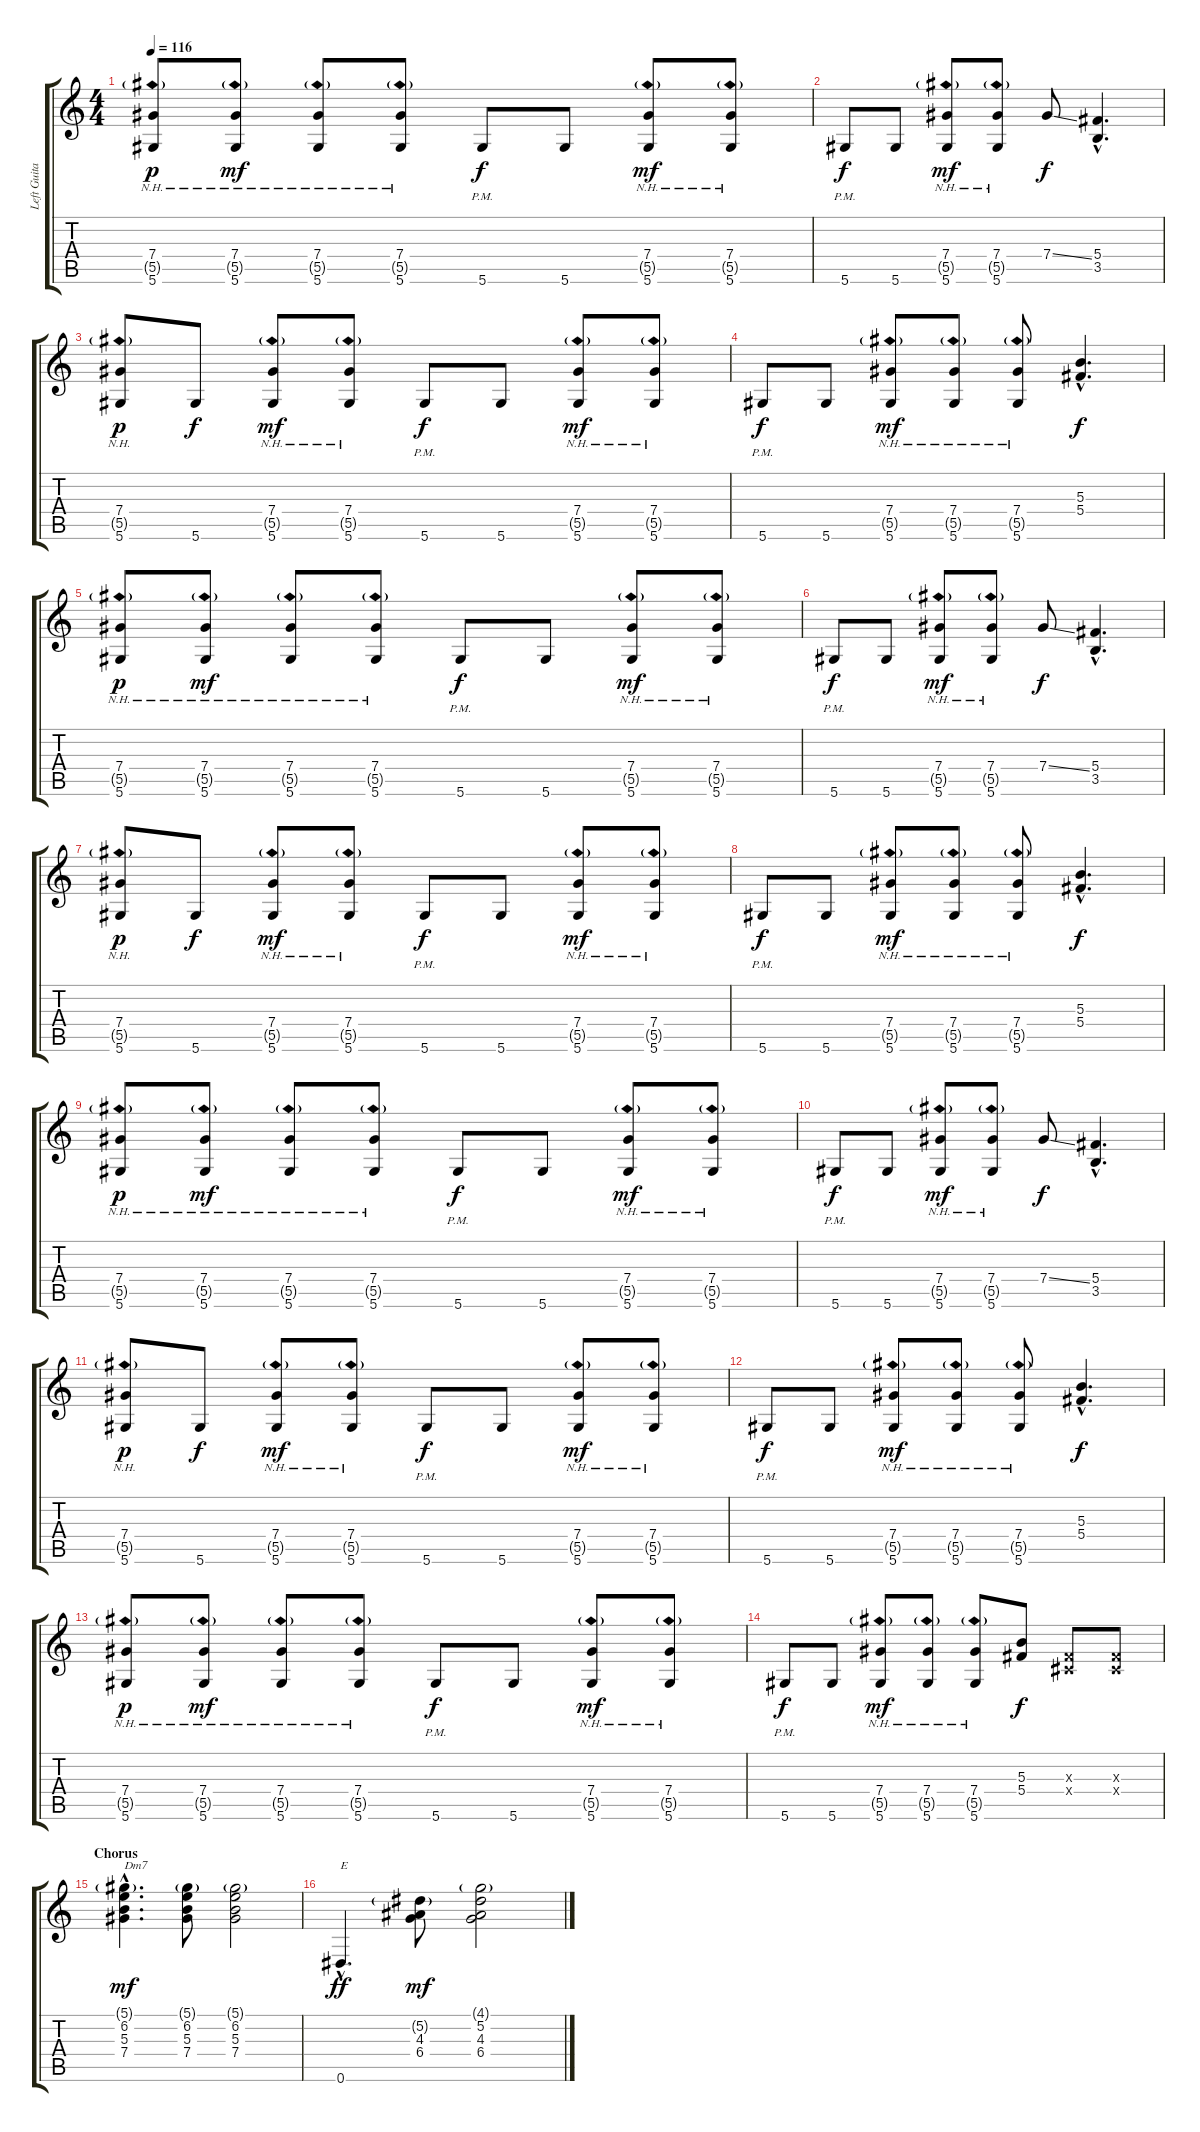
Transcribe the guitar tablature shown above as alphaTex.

\track ("Left Guitar" "Left Guita") {instrument overdrivenguitar}
\staff {score tabs}
\tuning (Eb4 Bb3 Gb3 Db3 Ab2 Eb2) {hide}
\ts (4 4)
\tempo 116
\clef g2
\ks c
(7.4 5.5{nh g} 5.6).8{dy p} (7.4 5.5{nh g} 5.6).8{dy mf} (7.4 5.5{nh g} 5.6).8 (7.4 5.5{nh g} 5.6).8 5.6{pm}.8{dy f} 5.6.8 (7.4 5.5{nh g} 5.6).8{dy mf} (7.4 5.5{nh g} 5.6).8 |
5.6{pm}.8{dy f} 5.6.8 (7.4 5.5{nh g} 5.6).8{dy mf} (7.4 5.5{nh g} 5.6).8 7.4{ss}.8{dy f} (5.4{hac} 3.5{hac}).4{d} |
(7.4 5.5{nh g} 5.6).8{dy p} 5.6.8{dy f} (7.4 5.5{nh g} 5.6).8{dy mf} (7.4 5.5{nh g} 5.6).8 5.6{pm}.8{dy f} 5.6.8 (7.4 5.5{nh g} 5.6).8{dy mf} (7.4 5.5{nh g} 5.6).8 |
5.6{pm}.8{dy f} 5.6.8 (7.4 5.5{nh g} 5.6).8{dy mf} (7.4 5.5{nh g} 5.6).8 (7.4 5.5{nh g} 5.6).8 (5.3{hac} 5.4{hac}).4{d dy f} |
(7.4 5.5{nh g} 5.6).8{dy p} (7.4 5.5{nh g} 5.6).8{dy mf} (7.4 5.5{nh g} 5.6).8 (7.4 5.5{nh g} 5.6).8 5.6{pm}.8{dy f} 5.6.8 (7.4 5.5{nh g} 5.6).8{dy mf} (7.4 5.5{nh g} 5.6).8 |
5.6{pm}.8{dy f} 5.6.8 (7.4 5.5{nh g} 5.6).8{dy mf} (7.4 5.5{nh g} 5.6).8 7.4{ss}.8{dy f} (5.4{hac} 3.5{hac}).4{d} |
(7.4 5.5{nh g} 5.6).8{dy p} 5.6.8{dy f} (7.4 5.5{nh g} 5.6).8{dy mf} (7.4 5.5{nh g} 5.6).8 5.6{pm}.8{dy f} 5.6.8 (7.4 5.5{nh g} 5.6).8{dy mf} (7.4 5.5{nh g} 5.6).8 |
5.6{pm}.8{dy f} 5.6.8 (7.4 5.5{nh g} 5.6).8{dy mf} (7.4 5.5{nh g} 5.6).8 (7.4 5.5{nh g} 5.6).8 (5.3{hac} 5.4{hac}).4{d dy f} |
(7.4 5.5{nh g} 5.6).8{dy p} (7.4 5.5{nh g} 5.6).8{dy mf} (7.4 5.5{nh g} 5.6).8 (7.4 5.5{nh g} 5.6).8 5.6{pm}.8{dy f} 5.6.8 (7.4 5.5{nh g} 5.6).8{dy mf} (7.4 5.5{nh g} 5.6).8 |
5.6{pm}.8{dy f} 5.6.8 (7.4 5.5{nh g} 5.6).8{dy mf} (7.4 5.5{nh g} 5.6).8 7.4{ss}.8{dy f} (5.4{hac} 3.5{hac}).4{d} |
(7.4 5.5{nh g} 5.6).8{dy p} 5.6.8{dy f} (7.4 5.5{nh g} 5.6).8{dy mf} (7.4 5.5{nh g} 5.6).8 5.6{pm}.8{dy f} 5.6.8 (7.4 5.5{nh g} 5.6).8{dy mf} (7.4 5.5{nh g} 5.6).8 |
5.6{pm}.8{dy f} 5.6.8 (7.4 5.5{nh g} 5.6).8{dy mf} (7.4 5.5{nh g} 5.6).8 (7.4 5.5{nh g} 5.6).8 (5.3{hac} 5.4{hac}).4{d dy f} |
(7.4 5.5{nh g} 5.6).8{dy p} (7.4 5.5{nh g} 5.6).8{dy mf} (7.4 5.5{nh g} 5.6).8 (7.4 5.5{nh g} 5.6).8 5.6{pm}.8{dy f} 5.6.8 (7.4 5.5{nh g} 5.6).8{dy mf} (7.4 5.5{nh g} 5.6).8 |
5.6{pm}.8{dy f} 5.6.8 (7.4 5.5{nh g} 5.6).8{dy mf} (7.4 5.5{nh g} 5.6).8 (7.4 5.5{nh g} 5.6).8 (5.3 5.4).8{dy f} (0.3{x} 0.4{x}).8 (0.3{x} 0.4{x}).8 |
\section ("" "Chorus")
(5.1{g hac} 6.2{hac} 5.3{hac} 7.4{hac}).4{d txt "Dm7" dy mf} (5.1{g} 6.2 5.3 7.4).8 (5.1{g} 6.2 5.3 7.4).2 |
0.6{hac}.4{d txt "E" dy ff} (5.2{g} 4.3 6.4).8{dy mf} (4.1{g} 5.2 4.3 6.4).2
